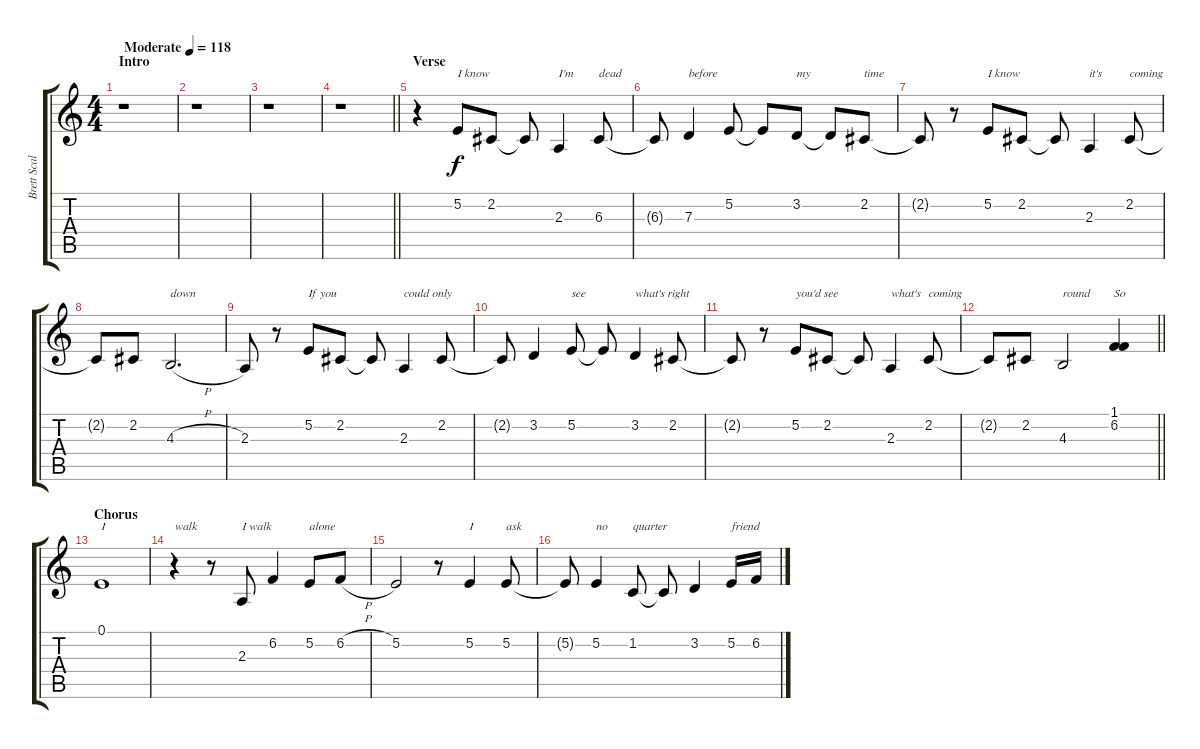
\track ("Brett Scallions (Vocals)" "Brett Scal") {instrument violin}
\staff {score tabs}
\tuning (E4 B3 G3 D3 A2 E2) {hide}
\ts (4 4)
\section ("" "Intro")
\tempo (118 "Moderate")
\clef g2
\ks c
r.1{dy f instrument violin} |
r.1 |
r.1 |
\barLineRight lightlight
r.1 |
\section ("" "Verse")
r.4 5.2.8{txt "I know"} 2.2.8 2.2{t}.8 2.3.4{txt "I'm"} 6.3.8{txt "dead"} |
6.3{t}.8 7.3.4{txt "before"} 5.2.8 5.2{t}.8 3.2.8{txt "my"} 3.2{t}.8 2.2.8{txt "time"} |
2.2{t}.8 r.8 5.2.8{txt "I know"} 2.2.8 2.2{t}.8 2.3.4{txt "it's"} 2.2.8{txt "coming"} |
2.2{t}.8 2.2.8 4.3{h}.2{d txt "down"} |
2.3.8 r.8 5.2.8{txt "If you"} 2.2.8 2.2{t}.8 2.3.4{txt "could only"} 2.2.8 |
2.2{t}.8 3.2.4 5.2.8{txt "see"} 5.2{t}.8 3.2.4{txt "what's right"} 2.2.8 |
2.2{t}.8 r.8 5.2.8{txt "you'd see"} 2.2.8 2.2{t}.8 2.3.4{txt "what's"} 2.2.8{txt "coming"} |
\barLineRight lightlight
2.2{t}.8 2.2.8 4.3.2{txt "round"} (1.1 6.2).4{txt "So"} |
\section ("" "Chorus")
0.1.1{txt "I"} |
r.4{txt "walk"} r.8 2.3.8{txt "I walk"} 6.2.4 5.2.8{txt "alone"} 6.2{h}.8 |
5.2.2 r.8 5.2.4{txt "I"} 5.2.8{txt "ask"} |
5.2{t}.8 5.2.4{txt "no"} 1.2.8{txt "quarter"} 1.2{t}.8 3.2.4 5.2.16{txt "friend"} 6.2.16
